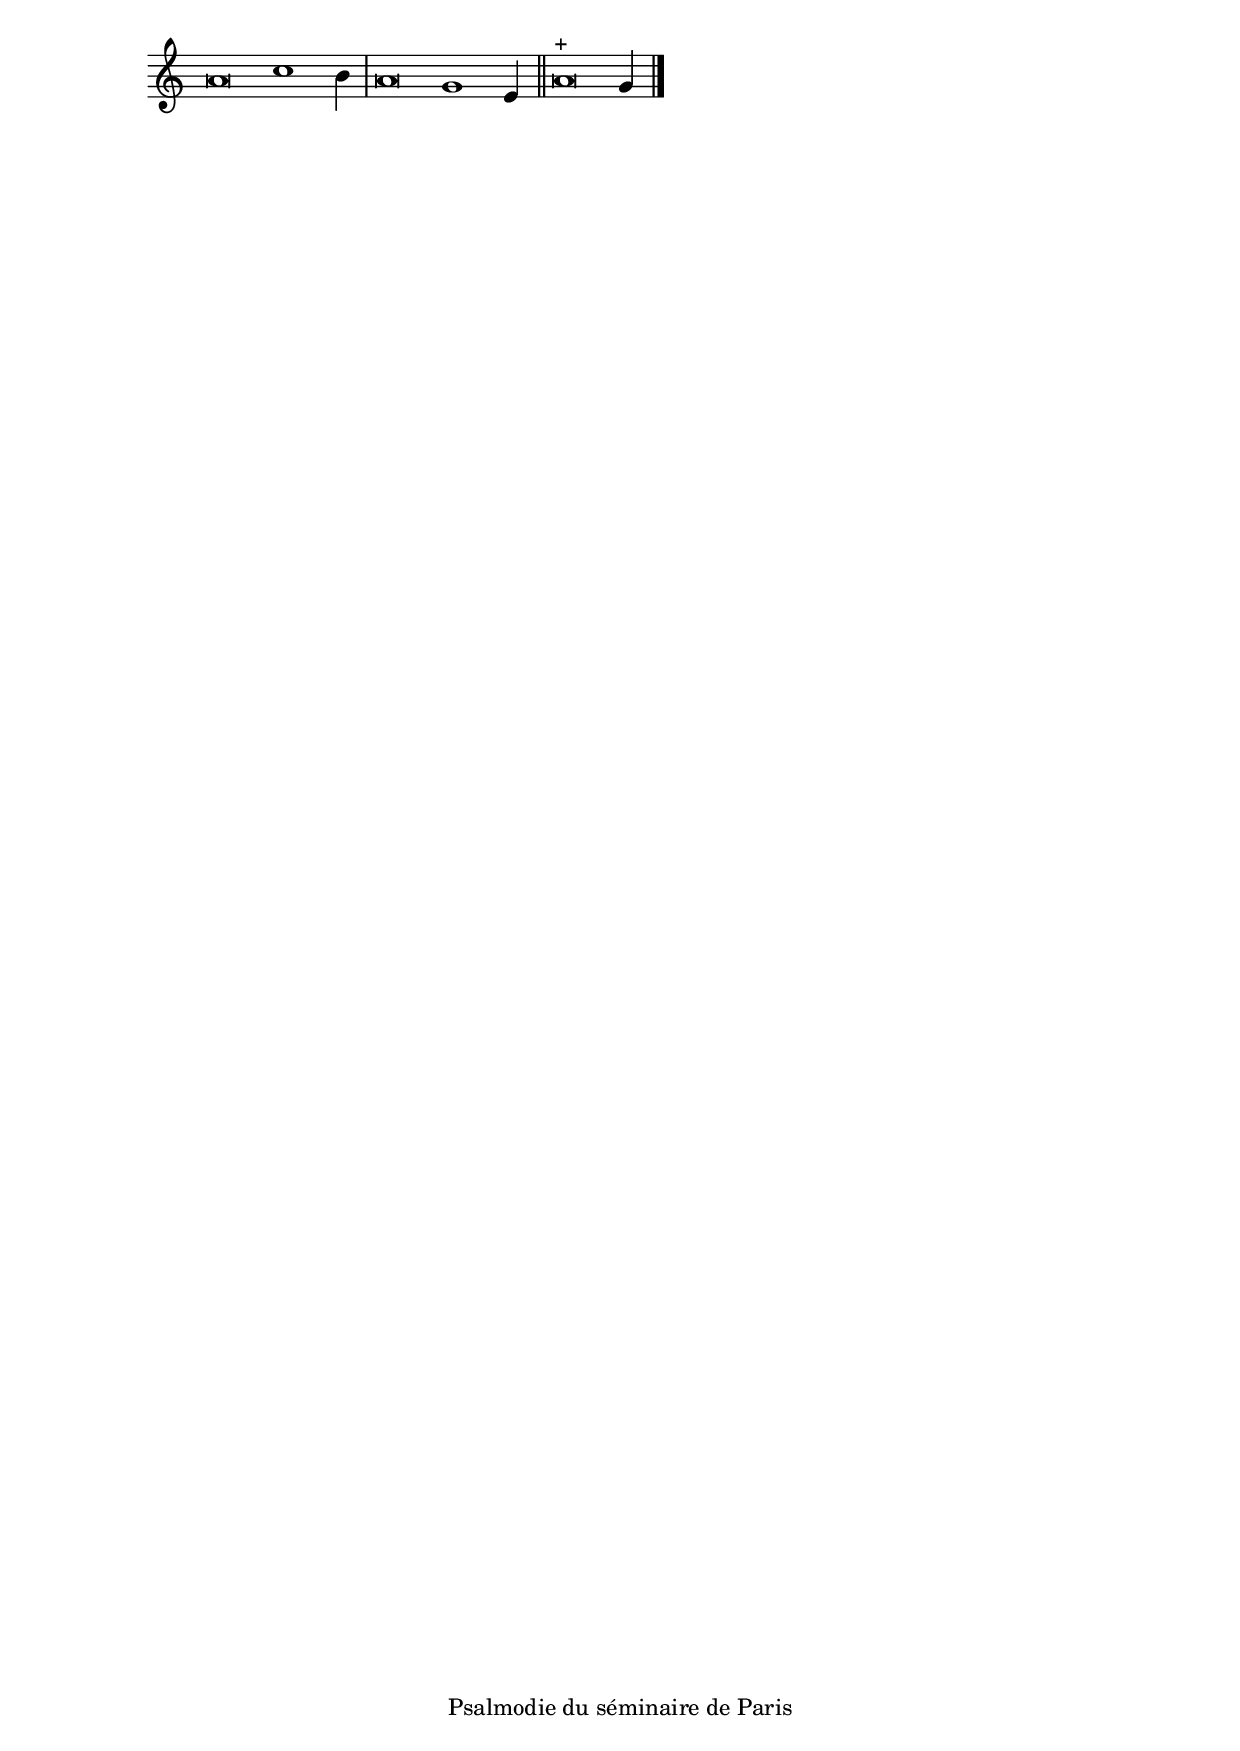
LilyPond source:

\version "2.20.0"
\language "italiano"

stemOff = \hide Staff.Stem
stemOn  = \undo \stemOff

\header {
  %title = "Psaume 43"
  %tagline = ##f
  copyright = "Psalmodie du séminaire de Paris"
}

\score {
  \new Staff \with { \remove "Time_signature_engraver" }
  \relative
  {
    \cadenzaOn
    \stemOff la'\breve do1 \stemOn si4
    \bar "|"
    \stemOff la\breve sol1 \stemOn mi4
    \bar "||"
    \stemOff la\breve^\markup{+} \stemOn sol4
    \bar "|."
  }
}